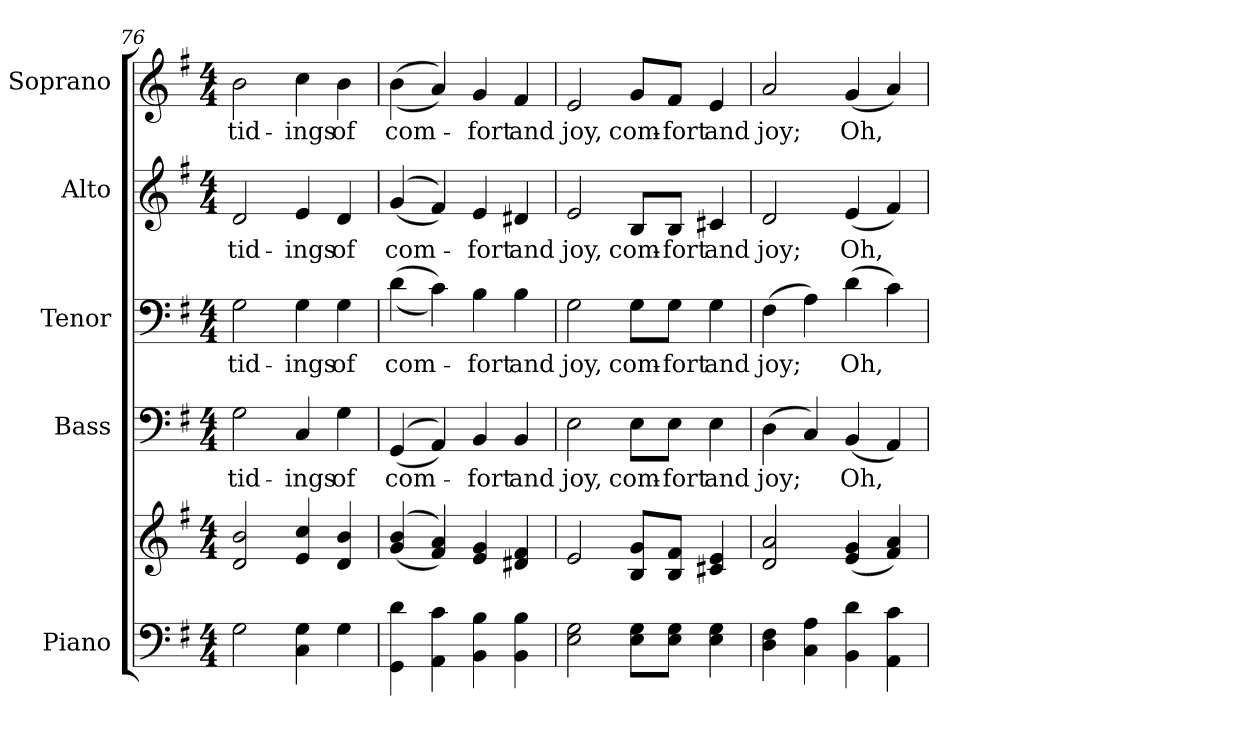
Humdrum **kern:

**kern	**kern	**kern	**text	**kern	**text	**kern	**text	**kern	**text
*part5	*part5	*part4	*part4	*part3	*part3	*part2	*part2	*part1	*part1
*staff6	*staff5	*staff4	*staff4	*staff3	*staff3	*staff2	*staff2	*staff1	*staff1
*I"Piano	*	*I"Bass	*	*I"Tenor	*	*I"Alto	*	*I"Soprano	*
*I'Pno.	*	*I'B.	*	*I'T.	*	*I'A.	*	*I'S.	*
*clefF4	*clefG2	*clefF4	*	*clefF4	*	*clefG2	*	*clefG2	*
*k[f#]	*k[f#]	*k[f#]	*	*k[f#]	*	*k[f#]	*	*k[f#]	*
*G:	*G:	*G:	*	*G:	*	*G:	*	*G:	*
*M4/4	*M4/4	*M4/4	*	*M4/4	*	*M4/4	*	*M4/4	*
=76	=76	=76	=76	=76	=76	=76	=76	=76	=76
!	!	!	!LO:LY:b:color=#000000	!	!	!	!	!	!
!	!	!	!	!	!LO:LY:b:color=#000000	!	!	!	!
!	!	!	!	!	!	!	!LO:LY:b:color=#000000	!	!
!	!	!	!	!	!	!	!	!	!LO:LY:b:color=#000000
2Gi\	2di/ 2bi	2Gi\	tid-	2Gi\	tid-	2di/	tid-	2bi\	tid-
!	!	!	!LO:LY:b:color=#000000	!	!	!	!	!	!
!	!	!	!	!	!LO:LY:b:color=#000000	!	!	!	!
!	!	!	!	!	!	!	!LO:LY:b:color=#000000	!	!
!	!	!	!	!	!	!	!	!	!LO:LY:b:color=#000000
4Ci\ 4Gi	4ei/ 4cci	4Ci/	-ings	4Gi\	-ings	4ei/	-ings	4cci\	-ings
!	!	!	!LO:LY:b:color=#000000	!	!	!	!	!	!
!	!	!	!	!	!LO:LY:b:color=#000000	!	!	!	!
!	!	!	!	!	!	!	!LO:LY:b:color=#000000	!	!
!	!	!	!	!	!	!	!	!	!LO:LY:b:color=#000000
4Gi\	4di/ 4bi	4Gi\	of	4Gi\	of	4di/	of	4bi\	of
!!LO:PB:g=z
=77	=77	=77	=77	=77	=77	=77	=77	=77	=77
!	!	!	!LO:LY:b:color=#000000	!	!	!	!	!	!
!	!	!	!	!	!LO:LY:b:color=#000000	!	!	!	!
!	!	!	!	!	!	!	!LO:LY:b:color=#000000	!	!
!	!	!	!	!	!	!	!	!	!LO:LY:b:color=#000000
4GGi\ 4di	((4gi/ 4bi	((4GGi/	com-	((4di\	com-	((4gi/	com-	((4bi\	com-
4AAi\ 4ci	4f#i/ 4ai))	4AAi/))	.	4ci\))	.	4f#i/))	.	4ai/))	.
!	!	!	!LO:LY:b:color=#000000	!	!	!	!	!	!
!	!	!	!	!	!LO:LY:b:color=#000000	!	!	!	!
!	!	!	!	!	!	!	!LO:LY:b:color=#000000	!	!
!	!	!	!	!	!	!	!	!	!LO:LY:b:color=#000000
4BBi\ 4Bi	4ei/ 4gi	4BBi/	-fort	4Bi\	-fort	4ei/	-fort	4gi/	-fort
!	!	!	!LO:LY:b:color=#000000	!	!	!	!	!	!
!	!	!	!	!	!LO:LY:b:color=#000000	!	!	!	!
!	!	!	!	!	!	!	!LO:LY:b:color=#000000	!	!
!	!	!	!	!	!	!	!	!	!LO:LY:b:color=#000000
4BBi\ 4Bi	4d#Xi/ 4f#i	4BBi/	and	4Bi\	and	4d#Xi/	and	4f#i/	and
=78	=78	=78	=78	=78	=78	=78	=78	=78	=78
!	!	!	!LO:LY:b:color=#000000	!	!	!	!	!	!
!	!	!	!	!	!LO:LY:b:color=#000000	!	!	!	!
!	!	!	!	!	!	!	!LO:LY:b:color=#000000	!	!
!	!	!	!	!	!	!	!	!	!LO:LY:b:color=#000000
2Ei\ 2Gi	2ei/	2Ei\	joy,	2Gi\	joy,	2ei/	joy,	2ei/	joy,
!	!	!	!LO:LY:b:color=#000000	!	!	!	!	!	!
!	!	!	!	!	!LO:LY:b:color=#000000	!	!	!	!
!	!	!	!	!	!	!	!LO:LY:b:color=#000000	!	!
!	!	!	!	!	!	!	!	!	!LO:LY:b:color=#000000
8Ei\ 8GiL	8Bi/ 8giL	8Ei\L	com-	8Gi\L	com-	8Bi/L	com-	8gi/L	com-
!	!	!	!LO:LY:b:color=#000000	!	!	!	!	!	!
!	!	!	!	!	!LO:LY:b:color=#000000	!	!	!	!
!	!	!	!	!	!	!	!LO:LY:b:color=#000000	!	!
!	!	!	!	!	!	!	!	!	!LO:LY:b:color=#000000
8Ei\ 8GiJ	8Bi/ 8f#iJ	8Ei\J	-fort	8Gi\J	-fort	8Bi/J	-fort	8f#i/J	-fort
!	!	!	!LO:LY:b:color=#000000	!	!	!	!	!	!
!	!	!	!	!	!LO:LY:b:color=#000000	!	!	!	!
!	!	!	!	!	!	!	!LO:LY:b:color=#000000	!	!
!	!	!	!	!	!	!	!	!	!LO:LY:b:color=#000000
4Ei\ 4Gi	4c#Xi/ 4ei	4Ei\	and	4Gi\	and	4c#Xi/	and	4ei/	and
!!LO:PB:g=z
=79	=79	=79	=79	=79	=79	=79	=79	=79	=79
!	!	!	!LO:LY:b:color=#000000	!	!	!	!	!	!
!	!	!	!	!	!LO:LY:b:color=#000000	!	!	!	!
!	!	!	!	!	!	!	!LO:LY:b:color=#000000	!	!
!	!	!	!	!	!	!	!	!	!LO:LY:b:color=#000000
4Di\ 4F#i	2di/ 2ai	(4Di\	joy;	(4F#i\	joy;	2di/	joy;	2ai/	joy;
4Ci\ 4Ai	.	4Ci/)	.	4Ai\)	.	.	.	.	.
!	!	!	!LO:LY:b:color=#000000	!	!	!	!	!	!
!	!	!	!	!	!LO:LY:b:color=#000000	!	!	!	!
!	!	!	!	!	!	!	!LO:LY:b:color=#000000	!	!
!	!	!	!	!	!	!	!	!	!LO:LY:b:color=#000000
4BBi\ 4di	(4ei/ 4gi	(4BBi/	Oh,	(4di\	Oh,	(4ei/	Oh,	(4gi/	Oh,
4AAi\ 4ci	4f#i/ 4ai)	4AAi/)	.	4ci\)	.	4f#i/)	.	4ai/)	.
=	=	=	=	=	=	=	=	=	=
*-	*-	*-	*-	*-	*-	*-	*-	*-	*-
